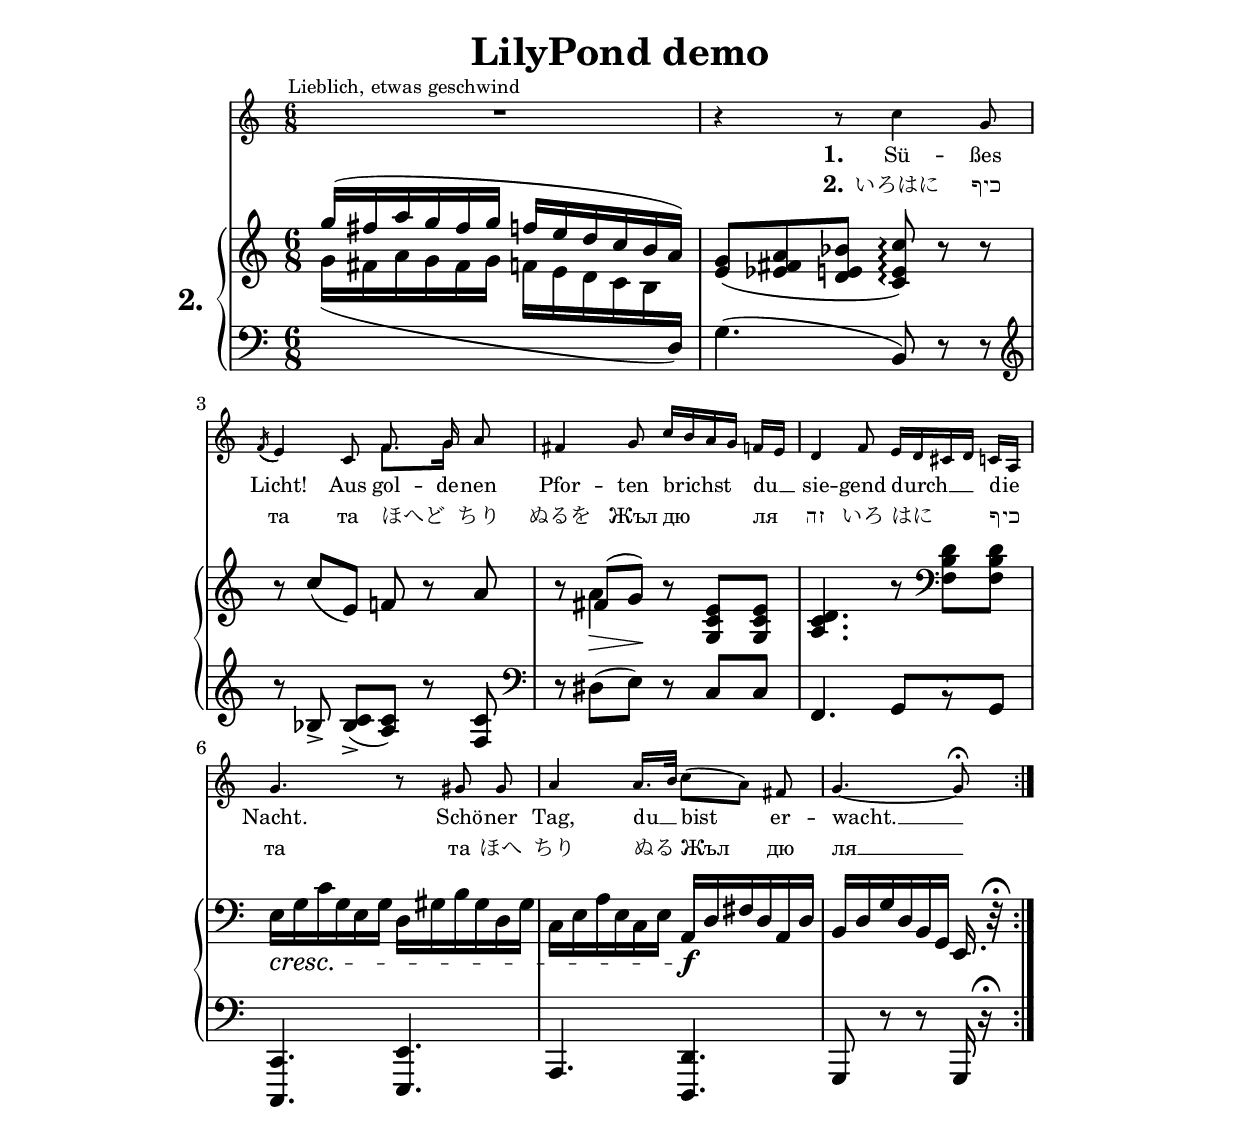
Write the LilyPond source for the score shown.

\header {
  title = "LilyPond demo"
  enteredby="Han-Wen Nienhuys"
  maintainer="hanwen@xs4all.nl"

  texidoc = "
heavily mutilated Edition Peters Morgenlied by Schubert"

}

\version "2.6.0"

ignoreMelisma =	\set ignoreMelismata = ##t
ignoreMelismaOff = \unset ignoreMelismata 

#(set-global-staff-size 21)

\paper  {
				%#(set-global-staff-size (* 5.8 mm))
  indent = #(* mm 4)
  linewidth = #(* mm 140)
  interscoreline = 2.\mm
  betweensystemspace = 15\mm
  raggedbottom = ##t 
}

modernAccidentals = {
  \set Staff.extraNatural =  ##f
  \set Staff.autoAccidentals =  #'(Staff (same-octave . 1) (any-octave . 0))
  \set Staff.autoCautionaries =  #'()  
}


melody =    \relative c'' \repeat volta 2 \context Voice = "singer" {
  \time 6/8
  \autoBeamOff
  s1*0^\markup {  \bigger { \hspace #-3.0 Lieblich, etwas geschwind } }
  R2.
  r4 r8 c4 g8 |
  \acciaccatura { f16( }  e4) c8
  <<
    \new Voice { \stemUp f8. g16 }
    { \stemDown f8.[ g16] } >> \stemNeutral a8 |
  fis4  g8 c16[ b a g] f[ e] |
  d4 f8
  \transpose a' e' \relative c'' { a16[ g fis! g] f![ d]  } |
  g4. r8 gis gis |
  a4 a16.[ b32] c8[( a]) fis8 |
  g4.~ g8-\fermata
}


firstVerse = \lyricmode {
  \set stanza = "1."
  
  Sü -- ßes Licht! Aus
  \ignoreMelisma
  gol --
  \ignoreMelismaOff

  de -- nen  Pfor -- ten brichst du __ | 
  sie -- gend durch __ die Nacht. Schö -- ner Tag, du __ bist er -- wacht. __ 
}

secondVerse = \lyricmode {
  \set stanza = "2."
  いろはに כיף та та ほへど ちり  ぬるを
  
  Жъл  дю ля זה
  
  いろ はに כיף та та ほへ ちり ぬる
  
  Жъл дю ля __

}

pianoRH =  \relative c''' \repeat volta 2\new Voice {
  #(set-accidental-style 'modern)
  \voiceOne
  g16( fis a g fis g f e d c b
  \oneVoice
  a ) | 
  <g e>8( <es fis a> <d e bes'> <c e c'>\arpeggio) r8 r | 
  r8 c'( e,) f r a |
  \once \override DynamicLineSpanner   #'padding =#3
  r8
  << { fis( g) } \\
     << { a4 } { s8\> s8\! } >>
   >>

  r8 <e c g>8[  <e c g>] |
  <d c a>4. r8 \clef bass  <d b f> <d b f> |
		\setTextCresc
		e,16_" "\<
		g c g e g d gis b gis d gis |
		c, e a e c e a,-\f\! d fis d a d |
		b d g  d b g e16. r32\fermata
	      }

pianoLH =  \relative c'' \repeat volta 2\new Voice {
    #(set-accidental-style 'modern)
    \voiceTwo
    g16( fis a g fis g

    f e d c b

    \change Staff = down
	\oneVoice
    d,) | 
     g4.( b,8) r r
    \clef treble \grace s16 r8 <bes'>8-> <bes c>8->([ <a c>)] r <f c'> |
    \clef bass
    r8 dis( e) r c c |
    f,4.  g8[ r8 g] |
    <c, c,>4. <e e,>4. |
    a,4. <d d,>4. |
    g,8 r r g16 r16\fermata 
    }

\book {
    \score {
	<< \time 6/8
	   \new Staff \with {
	     fontSize = #-3
	     \override StaffSymbol #'staff-space = #(magstep -3)
	   } <<
	       \context Staff #(set-accidental-style 'modern)
	       \melody >>
	   \lyricsto "singer" \new Lyrics \firstVerse
	   \lyricsto "singer" \new Lyrics \secondVerse
	   \new PianoStaff << 
	       \set PianoStaff.instrument = \markup {
		   \bold
		   \bigger\bigger\bigger\bigger \huge "2." \hspace #1.0 }
	       \context Staff = up <<
		 \pianoRH
		 \pianoLH
		 >>
	       \context Staff = down { \clef bass \skip 1*2 }
	   >> 
       >>

	\layout {
	    \context {
		\Lyrics
		minimumVerticalExtent = #'(-0.85 . 2.2)
		\override LyricText #'font-size = #-1
	    }
	    \context {
		\Score
		\override Beam #'thickness = #0.55
		\override Beam #'auto-knee-gap = #4.0
		\override SpacingSpanner #'spacing-increment = #1.0
		\override Stem #'stemlet-length = #0.5
		\override Slur #'height-limit = #1.5
	    }
	    \context {
		\PianoStaff
		\override VerticalAlignment #'forced-distance = #10
	    }
	}
	\midi {
	    \tempo 4 = 70
	}
    }
}

